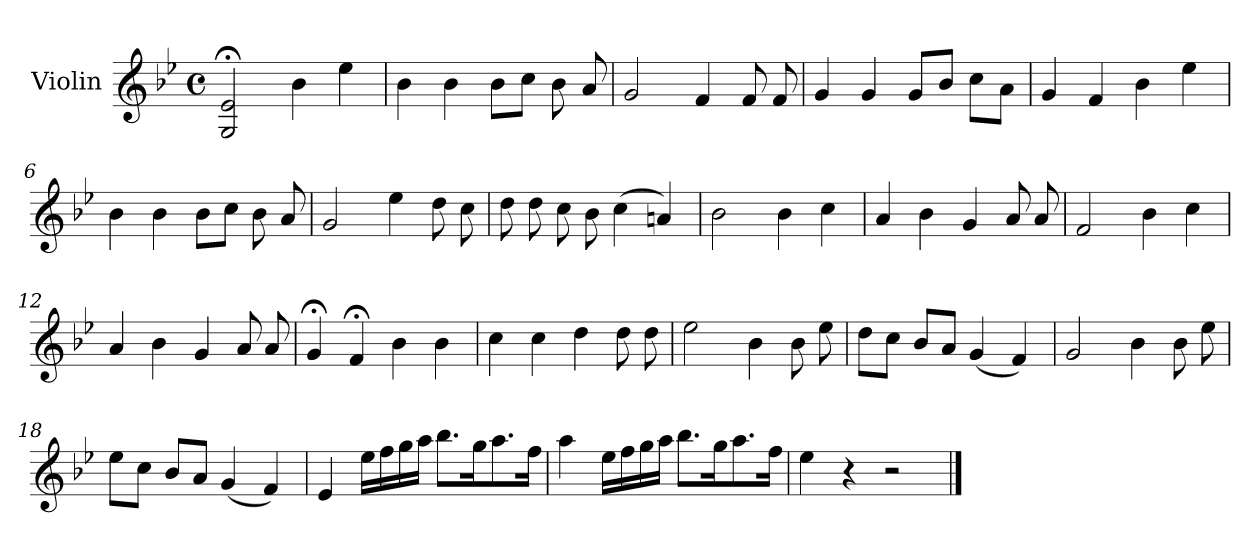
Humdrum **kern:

**kern
*part1
*staff1
*I"Violin
*I'Vln.
*clefG2
*k[b-e-]
*M4/4
*met(c)
=1
2G;</ 2e-;</
4b-\
4ee-\
=2
4b-\
4b-\
8b-\L
8cc\J
8b-\
8a/
=3
2g/
4f/
8f/
8f/
=4
4g/
4g/
8g/L
8b-/J
8cc\L
8a\J
=5
4g/
4f/
4b-\
4ee-\
!!LO:LB:g=z
=6
4b-\
4b-\
8b-\L
8cc\J
8b-\
8a/
=7
2g/
4ee-\
8dd\
8cc\
=8
8dd\
8dd\
8cc\
8b-\
(>4cc\
4an/)
=9
2b-\
4b-\
4cc\
=10
4a/
4b-\
4g/
8a/
8a/
=11
2f/
4b-\
4cc\
!!LO:LB:g=z
=12
4a/
4b-\
4g/
8a/
8a/
=13
4g;</
4f;</
4b-\
4b-\
=14
4cc\
4cc\
4dd\
8dd\
8dd\
=15
2ee-\
4b-\
8b-\
8ee-\
=16
8dd\L
8cc\J
8b-/L
8a/J
(<4g/
4f/)
=17
2g/
4b-\
8b-\
8ee-\
!!LO:LB:g=z
=18
8ee-\L
8cc\J
8b-/L
8a/J
(<4g/
4f/)
=19
4e-/
16ee-\LL
16ff\
16gg\
16aa\JJ
8.bb-\L
16gg\k
8.aa\
16ff\Jk
=20
4aa\
16ee-\LL
16ff\
16gg\
16aa\JJ
8.bb-\L
16gg\k
8.aa\
16ff\Jk
=21
4ee-\
4r
2r
==
*-
